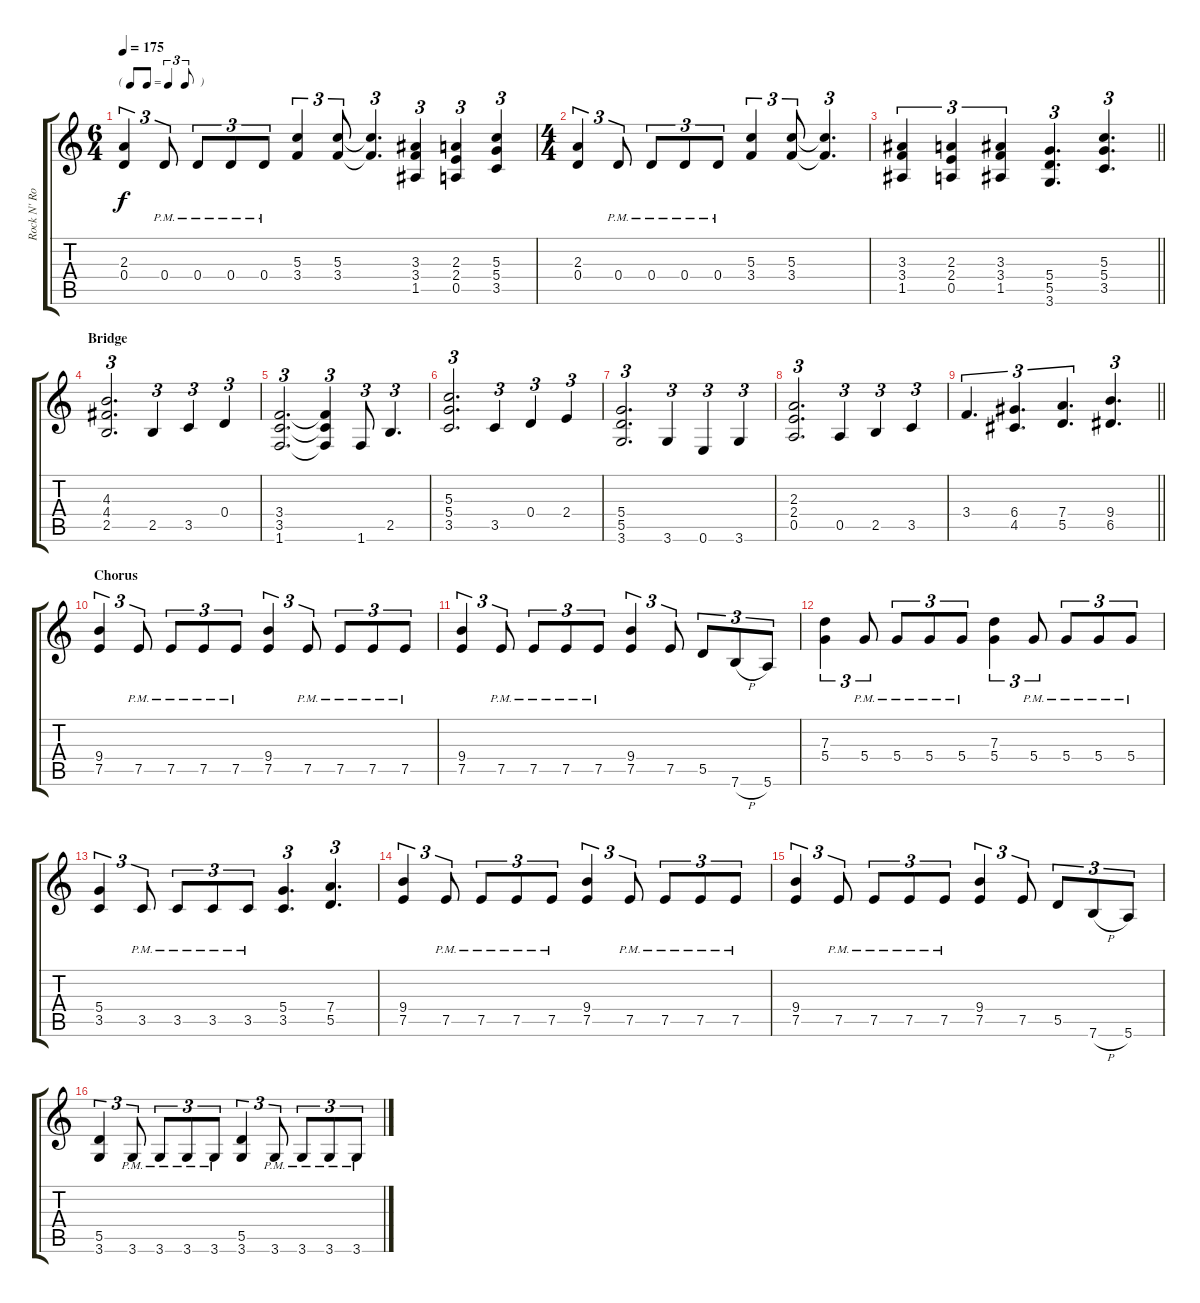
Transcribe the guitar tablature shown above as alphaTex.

\track ("Rock N' Rolf" "Rock N' Ro") {instrument distortionguitar}
\staff {score tabs}
\tuning (E4 B3 G3 D3 A2 E2) {hide}
\ts (6 4)
\tf triplet8th
\tempo 175
\clef g2
\ks c
(2.3 0.4).4{tu (3 2) dy f} 0.4{pm}.8{tu (3 2)} 0.4{pm}.8{tu (3 2)} 0.4{pm}.8{tu (3 2)} 0.4{pm}.8{tu (3 2)} (5.3 3.4).4{tu (3 2)} (5.3 3.4).8{tu (3 2)} (5.3{t} 3.4{t}).4{d tu (3 2)} (3.3 3.4 1.5).4{tu (3 2)} (2.3 2.4 0.5).4{tu (3 2)} (5.3 5.4 3.5).4{tu (3 2)} |
\ts (4 4)
(2.3 0.4).4{tu (3 2)} 0.4{pm}.8{tu (3 2)} 0.4{pm}.8{tu (3 2)} 0.4{pm}.8{tu (3 2)} 0.4{pm}.8{tu (3 2)} (5.3 3.4).4{tu (3 2)} (5.3 3.4).8{tu (3 2)} (5.3{t} 3.4{t}).4{d tu (3 2)} |
\barLineRight lightlight
(3.3 3.4 1.5).4{tu (3 2)} (2.3 2.4 0.5).4{tu (3 2)} (3.3 3.4 1.5).4{tu (3 2)} (5.4 5.5 3.6).4{d tu (3 2)} (5.3 5.4 3.5).4{d tu (3 2)} |
\section ("" "Bridge")
(4.3 4.4 2.5).2{d tu (3 2)} 2.5.4{tu (3 2)} 3.5.4{tu (3 2)} 0.4.4{tu (3 2)} |
(3.4 3.5 1.6).2{d tu (3 2)} (3.4{t} 3.5{t} 1.6{t}).4{tu (3 2)} 1.6.8{tu (3 2)} 2.5.4{d tu (3 2)} |
(5.3 5.4 3.5).2{d tu (3 2)} 3.5.4{tu (3 2)} 0.4.4{tu (3 2)} 2.4.4{tu (3 2)} |
(5.4 5.5 3.6).2{d tu (3 2)} 3.6.4{tu (3 2)} 0.6.4{tu (3 2)} 3.6.4{tu (3 2)} |
(2.3 2.4 0.5).2{d tu (3 2)} 0.5.4{tu (3 2)} 2.5.4{tu (3 2)} 3.5.4{tu (3 2)} |
\barLineRight lightlight
3.4.4{d tu (3 2)} (6.4 4.5).4{d tu (3 2)} (7.4 5.5).4{d tu (3 2)} (9.4 6.5).4{d tu (3 2)} |
\section ("" "Chorus")
(9.4 7.5).4{tu (3 2)} 7.5{pm}.8{tu (3 2)} 7.5{pm}.8{tu (3 2)} 7.5{pm}.8{tu (3 2)} 7.5{pm}.8{tu (3 2)} (9.4 7.5).4{tu (3 2)} 7.5{pm}.8{tu (3 2)} 7.5{pm}.8{tu (3 2)} 7.5{pm}.8{tu (3 2)} 7.5{pm}.8{tu (3 2)} |
(9.4 7.5).4{tu (3 2)} 7.5{pm}.8{tu (3 2)} 7.5{pm}.8{tu (3 2)} 7.5{pm}.8{tu (3 2)} 7.5{pm}.8{tu (3 2)} (9.4 7.5).4{tu (3 2)} 7.5.8{tu (3 2)} 5.5.8{tu (3 2)} 7.6{h}.8{tu (3 2)} 5.6.8{tu (3 2)} |
(7.3 5.4).4{tu (3 2)} 5.4{pm}.8{tu (3 2)} 5.4{pm}.8{tu (3 2)} 5.4{pm}.8{tu (3 2)} 5.4{pm}.8{tu (3 2)} (7.3 5.4).4{tu (3 2)} 5.4{pm}.8{tu (3 2)} 5.4{pm}.8{tu (3 2)} 5.4{pm}.8{tu (3 2)} 5.4{pm}.8{tu (3 2)} |
(5.4 3.5).4{tu (3 2)} 3.5{pm}.8{tu (3 2)} 3.5{pm}.8{tu (3 2)} 3.5{pm}.8{tu (3 2)} 3.5{pm}.8{tu (3 2)} (5.4 3.5).4{d tu (3 2)} (7.4 5.5).4{d tu (3 2)} |
(9.4 7.5).4{tu (3 2)} 7.5{pm}.8{tu (3 2)} 7.5{pm}.8{tu (3 2)} 7.5{pm}.8{tu (3 2)} 7.5{pm}.8{tu (3 2)} (9.4 7.5).4{tu (3 2)} 7.5{pm}.8{tu (3 2)} 7.5{pm}.8{tu (3 2)} 7.5{pm}.8{tu (3 2)} 7.5{pm}.8{tu (3 2)} |
(9.4 7.5).4{tu (3 2)} 7.5{pm}.8{tu (3 2)} 7.5{pm}.8{tu (3 2)} 7.5{pm}.8{tu (3 2)} 7.5{pm}.8{tu (3 2)} (9.4 7.5).4{tu (3 2)} 7.5.8{tu (3 2)} 5.5.8{tu (3 2)} 7.6{h}.8{tu (3 2)} 5.6.8{tu (3 2)} |
(5.5 3.6).4{tu (3 2)} 3.6{pm}.8{tu (3 2)} 3.6{pm}.8{tu (3 2)} 3.6{pm}.8{tu (3 2)} 3.6{pm}.8{tu (3 2)} (5.5 3.6).4{tu (3 2)} 3.6{pm}.8{tu (3 2)} 3.6{pm}.8{tu (3 2)} 3.6{pm}.8{tu (3 2)} 3.6{pm}.8{tu (3 2)}
